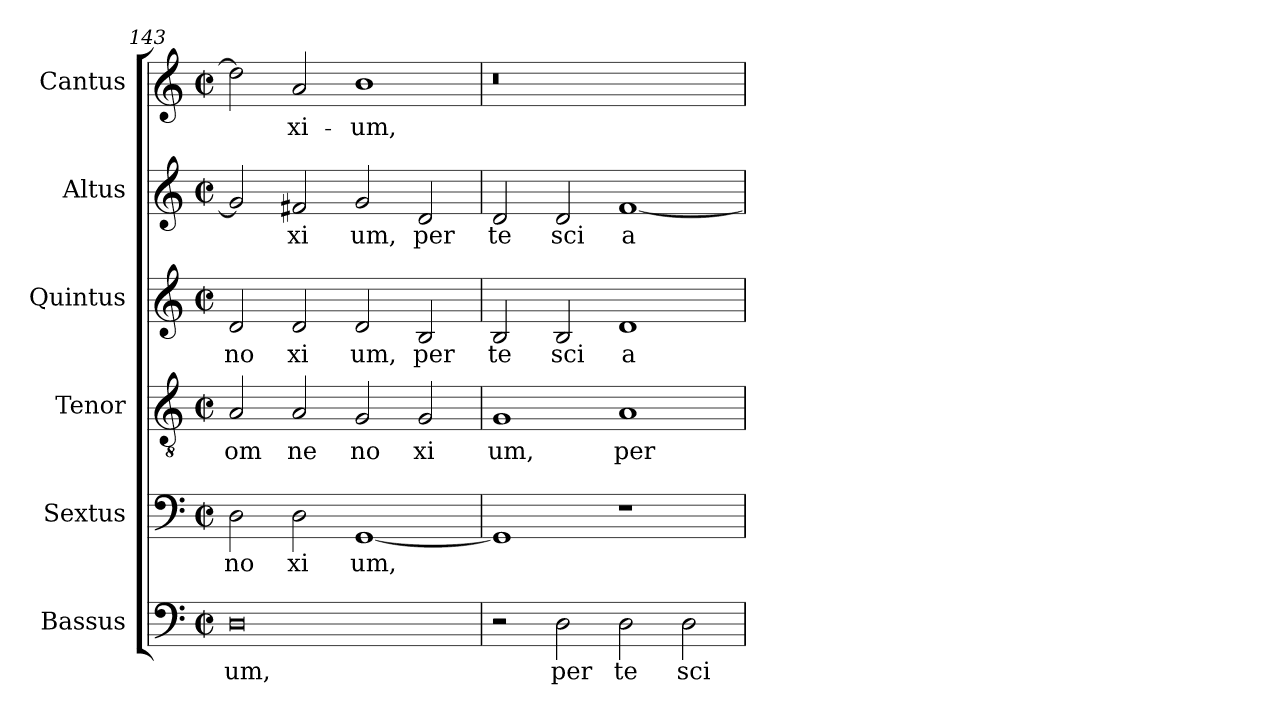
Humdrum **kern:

**kern	**text	**kern	**text	**kern	**text	**kern	**text	**kern	**text	**kern	**text
*part6	*part6	*part5	*part5	*part4	*part4	*part3	*part3	*part2	*part2	*part1	*part1
*staff6	*staff6	*staff5	*staff5	*staff4	*staff4	*staff3	*staff3	*staff2	*staff2	*staff1	*staff1
*I"Bassus	*	*I"Sextus	*	*I"Tenor	*	*I"Quintus	*	*I"Altus	*	*I"Cantus	*
*I'Bassus	*	*I'Sextus	*	*I'Tenor	*	*I'Quintus	*	*I'Altus	*	*I'Cantus	*
*clefF4	*	*clefF4	*	*clefGv2	*	*clefG2	*	*clefG2	*	*clefG2	*
*k[]	*	*k[]	*	*k[]	*	*k[]	*	*k[]	*	*k[]	*
*C:	*	*C:	*	*C:	*	*C:	*	*C:	*	*C:	*
*M2/2	*	*M2/2	*	*M2/2	*	*M2/2	*	*M2/2	*	*M2/2	*
*met(c|)	*	*met(c|)	*	*met(c|)	*	*met(c|)	*	*met(c|)	*	*met(c|)	*
=143	=143	=143	=143	=143	=143	=143	=143	=143	=143	=143	=143
!	!LO:LY:b:cj	!	!LO:LY:b:cj	!	!LO:LY:b:cj	!	!LO:LY:b:cj	!	!LO:LY:b:cj	!	!LO:LY:b:cj
0D	um,	2D\	no	2A/	om	2d/	no	2g/]	.	2dd\]	--
!	!	!	!LO:LY:b:cj	!	!LO:LY:b:cj	!	!LO:LY:b:cj	!	!LO:LY:b:cj	!	!LO:LY:b:cj
.	.	2D\	xi	2A/	ne	2d/	xi	2f#/	xi	2a/	-xi-
!	!	!	!LO:LY:b:cj	!	!LO:LY:b:cj	!	!LO:LY:b:cj	!	!LO:LY:b:cj	!	!LO:LY:b:cj
.	.	[<1GG	um,	2G/	no	2d/	um,	2g/	um,	1b	-um,
!	!	!	!	!	!LO:LY:b:cj	!	!LO:LY:b:cj	!	!LO:LY:b:cj	!	!
.	.	.	.	2G/	xi	2B/	per	2d/	per	.	.
=144	=144	=144	=144	=144	=144	=144	=144	=144	=144	=144	=144
!	!	!	!LO:LY:b:cj	!	!LO:LY:b:cj	!	!LO:LY:b:cj	!	!LO:LY:b:cj	!	!
2r	.	1GG]	.	1G	um,	2B/	te	2d/	te	0r	.
!	!LO:LY:b:cj	!	!	!	!	!	!LO:LY:b:cj	!	!LO:LY:b:cj	!	!
2D\	per	.	.	.	.	2B/	sci	2d/	sci	.	.
!	!LO:LY:b:cj	!	!	!	!LO:LY:b:cj	!	!LO:LY:b:cj	!	!LO:LY:b:cj	!	!
2D\	te	1r	.	1A	per	1d	a	[<1f	a	.	.
!	!LO:LY:b:cj	!	!	!	!	!	!	!	!	!	!
2D\	sci	.	.	.	.	.	.	.	.	.	.
=	=	=	=	=	=	=	=	=	=	=	=
*-	*-	*-	*-	*-	*-	*-	*-	*-	*-	*-	*-
